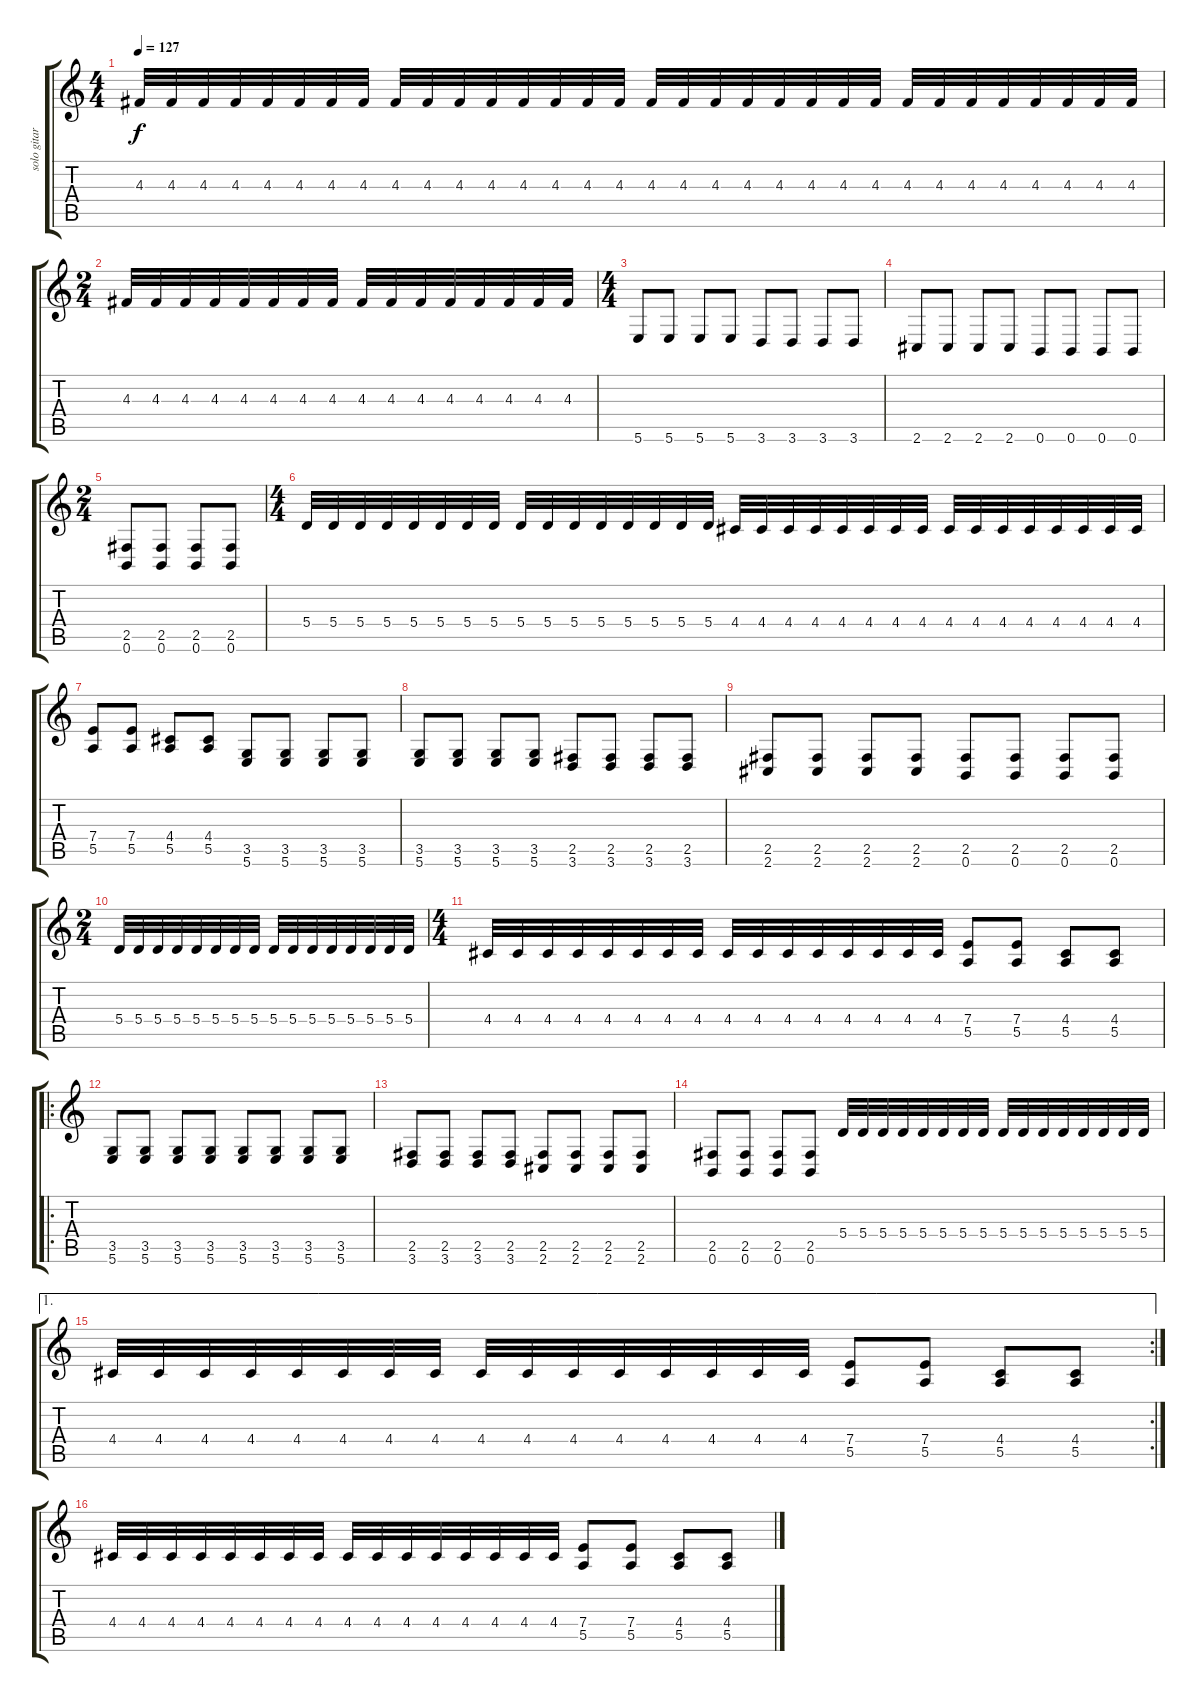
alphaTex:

\track ("solo gitara" "solo gitar") {instrument distortionguitar}
\staff {score tabs}
\tuning (B3 Gb3 D3 A2 E2 B1) {hide}
\ts (4 4)
\tempo 127
\clef g2
\ks c
4.3.32{dy f} 4.3.32 4.3.32 4.3.32 4.3.32 4.3.32 4.3.32 4.3.32 4.3.32 4.3.32 4.3.32 4.3.32 4.3.32 4.3.32 4.3.32 4.3.32 4.3.32 4.3.32 4.3.32 4.3.32 4.3.32 4.3.32 4.3.32 4.3.32 4.3.32 4.3.32 4.3.32 4.3.32 4.3.32 4.3.32 4.3.32 4.3.32 |
\ts (2 4)
4.3.32 4.3.32 4.3.32 4.3.32 4.3.32 4.3.32 4.3.32 4.3.32 4.3.32 4.3.32 4.3.32 4.3.32 4.3.32 4.3.32 4.3.32 4.3.32 |
\ts (4 4)
5.6.8 5.6.8 5.6.8 5.6.8 3.6.8 3.6.8 3.6.8 3.6.8 |
2.6.8 2.6.8 2.6.8 2.6.8 0.6.8 0.6.8 0.6.8 0.6.8 |
\ts (2 4)
(2.5 0.6).8 (2.5 0.6).8 (2.5 0.6).8 (2.5 0.6).8 |
\ts (4 4)
5.4.32 5.4.32 5.4.32 5.4.32 5.4.32 5.4.32 5.4.32 5.4.32 5.4.32 5.4.32 5.4.32 5.4.32 5.4.32 5.4.32 5.4.32 5.4.32 4.4.32 4.4.32 4.4.32 4.4.32 4.4.32 4.4.32 4.4.32 4.4.32 4.4.32 4.4.32 4.4.32 4.4.32 4.4.32 4.4.32 4.4.32 4.4.32 |
(7.4 5.5).8 (7.4 5.5).8 (4.4 5.5).8 (4.4 5.5).8 (3.5 5.6).8 (3.5 5.6).8 (3.5 5.6).8 (3.5 5.6).8 |
(3.5 5.6).8 (3.5 5.6).8 (3.5 5.6).8 (3.5 5.6).8 (2.5 3.6).8 (2.5 3.6).8 (2.5 3.6).8 (2.5 3.6).8 |
(2.5 2.6).8 (2.5 2.6).8 (2.5 2.6).8 (2.5 2.6).8 (2.5 0.6).8 (2.5 0.6).8 (2.5 0.6).8 (2.5 0.6).8 |
\ts (2 4)
5.4.32 5.4.32 5.4.32 5.4.32 5.4.32 5.4.32 5.4.32 5.4.32 5.4.32 5.4.32 5.4.32 5.4.32 5.4.32 5.4.32 5.4.32 5.4.32 |
\ts (4 4)
4.4.32 4.4.32 4.4.32 4.4.32 4.4.32 4.4.32 4.4.32 4.4.32 4.4.32 4.4.32 4.4.32 4.4.32 4.4.32 4.4.32 4.4.32 4.4.32 (7.4 5.5).8 (7.4 5.5).8 (4.4 5.5).8 (4.4 5.5).8 |
\ro
(3.5 5.6).8 (3.5 5.6).8 (3.5 5.6).8 (3.5 5.6).8 (3.5 5.6).8 (3.5 5.6).8 (3.5 5.6).8 (3.5 5.6).8 |
(2.5 3.6).8 (2.5 3.6).8 (2.5 3.6).8 (2.5 3.6).8 (2.5 2.6).8 (2.5 2.6).8 (2.5 2.6).8 (2.5 2.6).8 |
(2.5 0.6).8 (2.5 0.6).8 (2.5 0.6).8 (2.5 0.6).8 5.4.32 5.4.32 5.4.32 5.4.32 5.4.32 5.4.32 5.4.32 5.4.32 5.4.32 5.4.32 5.4.32 5.4.32 5.4.32 5.4.32 5.4.32 5.4.32 |
\ae 1
\rc 2
4.4.32 4.4.32 4.4.32 4.4.32 4.4.32 4.4.32 4.4.32 4.4.32 4.4.32 4.4.32 4.4.32 4.4.32 4.4.32 4.4.32 4.4.32 4.4.32 (7.4 5.5).8 (7.4 5.5).8 (4.4 5.5).8 (4.4 5.5).8 |
4.4.32 4.4.32 4.4.32 4.4.32 4.4.32 4.4.32 4.4.32 4.4.32 4.4.32 4.4.32 4.4.32 4.4.32 4.4.32 4.4.32 4.4.32 4.4.32 (7.4 5.5).8 (7.4 5.5).8 (4.4 5.5).8 (4.4 5.5).8
